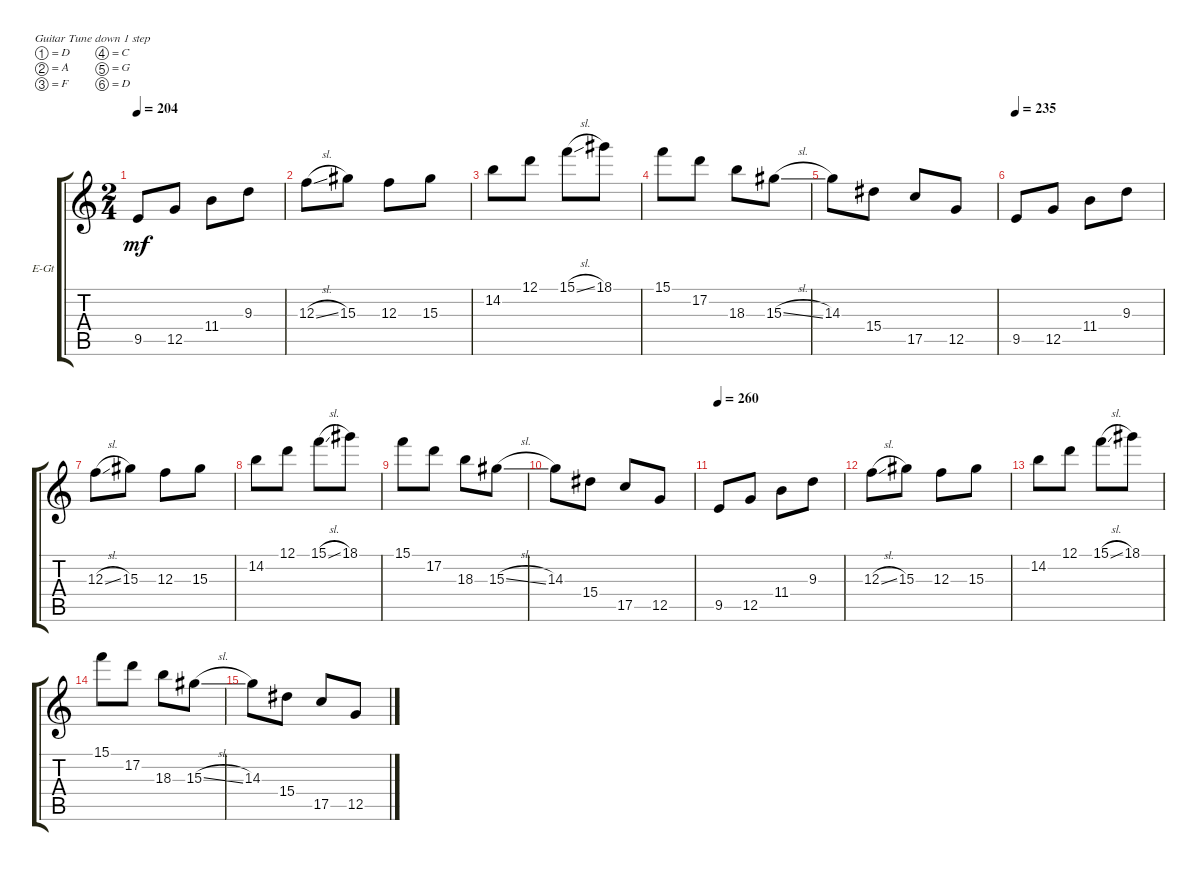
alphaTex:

\defaultSystemsLayout 4
\bracketExtendMode groupsimilarinstruments
\firstSystemTrackNameOrientation horizontal
\otherSystemsTrackNameOrientation horizontal
\track ("Electric Guitar" "E-Gt") {instrument distortionguitar}
\staff {score tabs}
\tuning (D4 A3 F3 C3 G2 D2)
\ts (2 4)
\tempo 204
\clef g2
\ks c
9.5.8{dy mf instrument distortionguitar} 12.5.8 11.4.8 9.3.8 |
12.3{sl}.8 15.3.8 12.3.8 15.3.8 |
14.2.8 12.1.8 15.1{sl}.8 18.1.8 |
15.1.8 17.2.8 18.3.8 15.3{sl}.8 |
14.3.8 15.4.8 17.5.8 12.5.8 |
\tempo 235
9.5.8 12.5.8 11.4.8 9.3.8 |
12.3{sl}.8 15.3.8 12.3.8 15.3.8 |
14.2.8 12.1.8 15.1{sl}.8 18.1.8 |
15.1.8 17.2.8 18.3.8 15.3{sl}.8 |
14.3.8 15.4.8 17.5.8 12.5.8 |
\tempo 260
9.5.8 12.5.8 11.4.8 9.3.8 |
12.3{sl}.8 15.3.8 12.3.8 15.3.8 |
14.2.8 12.1.8 15.1{sl}.8 18.1.8 |
15.1.8 17.2.8 18.3.8 15.3{sl}.8 |
14.3.8 15.4.8 17.5.8 12.5.8
